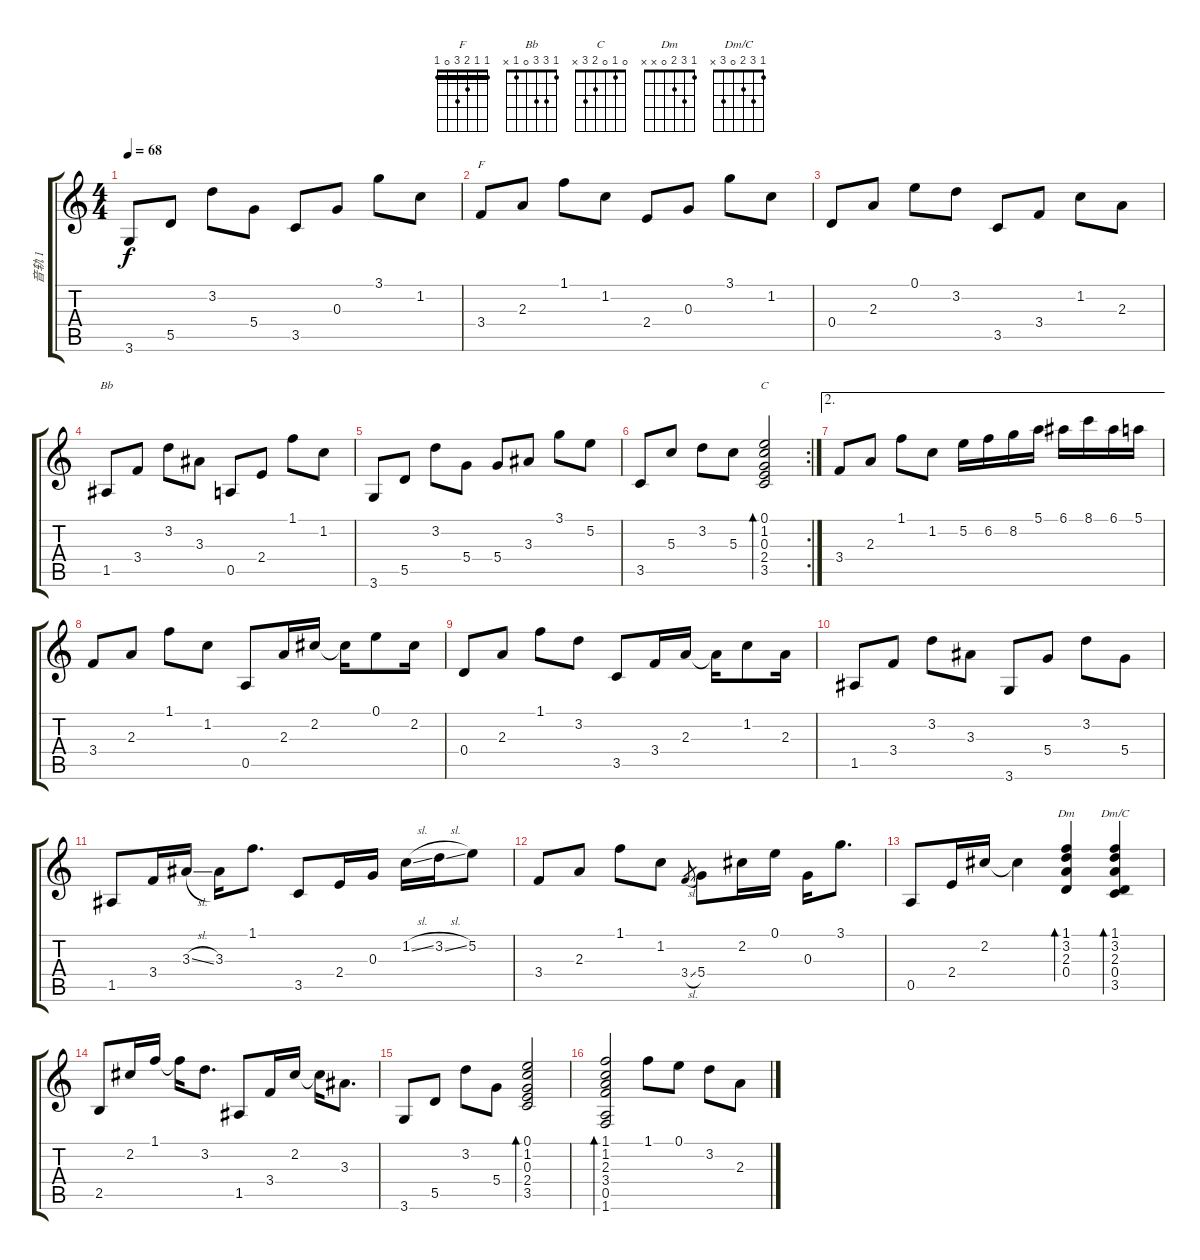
\track ("音轨 1" "音轨 1") {instrument acousticguitarsteel}
\staff {score tabs}
\tuning (E4 B3 G3 D3 A2 E2) {hide}
\chord ("F" 1 1 2 3 0 1) {barre 1}
\chord ("Bb" 1 3 3 0 1 x)
\chord ("C" 0 1 0 2 3 x)
\chord ("Dm" 1 3 2 0 x x)
\chord ("Dm/C" 1 3 2 0 3 x)
\ts (4 4)
\tempo 68
\clef g2
\ks c
3.6.8{dy f} 5.5.8 3.2.8 5.4.8 3.5.8 0.3.8 3.1.8 1.2.8 |
3.4.8{ch "F"} 2.3.8 1.1.8 1.2.8 2.4.8 0.3.8 3.1.8 1.2.8 |
0.4.8 2.3.8 0.1.8 3.2.8 3.5.8 3.4.8 1.2.8 2.3.8 |
1.5.8{ch "Bb"} 3.4.8 3.2.8 3.3.8 0.5.8 2.4.8 1.1.8 1.2.8 |
3.6.8 5.5.8 3.2.8 5.4.8 5.4.8 3.3.8 3.1.8 5.2.8 |
\rc 2
3.5.8 5.3.8 3.2.8 5.3.8 (0.1 1.2 0.3 2.4 3.5).2{bd 480 ch "C"} |
\ae 2
3.4.8 2.3.8 1.1.8 1.2.8 5.2.16 6.2.16 8.2.16 5.1.16 6.1.16 8.1.16 6.1.16 5.1.16 |
3.4.8 2.3.8 1.1.8 1.2.8 0.5.8 2.3.16 2.2.16 2.2{t}.16 0.1.8 2.2.16 |
0.4.8 2.3.8 1.1.8 3.2.8 3.5.8 3.4.16 2.3.16 2.3{t}.16 1.2.8 2.3.16 |
1.5.8 3.4.8 3.2.8 3.3.8 3.6.8 5.4.8 3.2.8 5.4.8 |
1.5.8 3.4.16 3.3{sl}.16 3.3.16 1.1.8{d} 3.5.8 2.4.16 0.3.16 1.2{sl}.16 3.2{sl}.16 5.2.8 |
3.4.8 2.3.8 1.1.8 1.2.8 3.4{sl}.8{gr} 5.4.8 2.2.16 0.1.16 0.3.16 3.1.8{d} |
0.5.8 2.4.16 2.2.16 2.2{t}.4 (1.1 3.2 2.3 0.4).4{bd 480 ch "Dm"} (1.1 3.2 2.3 0.4 3.5).4{bd 480 ch "Dm/C"} |
2.5.8 2.2.16 1.1.16 1.1{t}.16 3.2.8{d} 1.5.8 3.4.16 2.2.16 2.2{t}.16 3.3.8{d} |
3.6.8 5.5.8 3.2.8 5.4.8 (0.1 1.2 0.3 2.4 3.5).2{bd 480} |
(1.1 1.2 2.3 3.4 0.5 1.6).2{bd 480} 1.1.8 0.1.8 3.2.8 2.3.8
